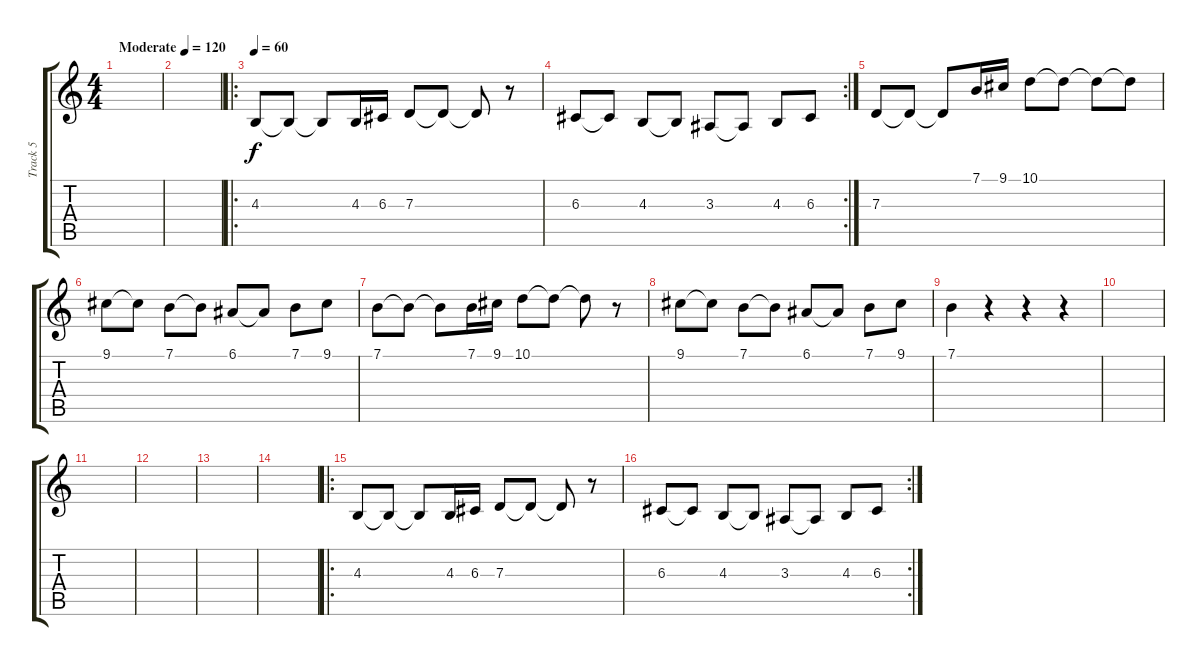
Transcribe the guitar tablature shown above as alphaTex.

\track ("Track 5" "Track 5") {instrument violin}
\staff {score tabs}
\tuning (E4 B3 G3 D3 A2 E2) {hide}
\ts (4 4)
\tempo (120 "Moderate")
\tempo 60
\tempo (120 "Moderate")
\clef g2
\ks c
|
|
\ro
\tempo 120
\tempo 60
4.3.8{volume 16} 4.3{t}.8 4.3{t}.8 4.3.16 6.3.16 7.3.8 7.3{t}.8 7.3{t}.8 r.8 |
\rc 2
6.3.8 6.3{t}.8 4.3.8 4.3{t}.8 3.3.8 3.3{t}.8 4.3.8 6.3.8 |
7.3.8 7.3{t}.8 7.3{t}.8 7.1.16 9.1.16 10.1.8 10.1{t}.8 10.1{t}.8 10.1{t}.8 |
9.1.8 9.1{t}.8 7.1.8 7.1{t}.8 6.1.8 6.1{t}.8 7.1.8 9.1.8 |
7.1.8 7.1{t}.8 7.1{t}.8 7.1.16 9.1.16 10.1.8 10.1{t}.8 10.1{t}.8 r.8 |
9.1.8 9.1{t}.8 7.1.8 7.1{t}.8 6.1.8 6.1{t}.8 7.1.8 9.1.8 |
7.1.4 r.4 r.4 r.4 |
|
|
|
|
|
\ro
4.3.8 4.3{t}.8 4.3{t}.8 4.3.16 6.3.16 7.3.8 7.3{t}.8 7.3{t}.8 r.8 |
\rc 2
6.3.8 6.3{t}.8 4.3.8 4.3{t}.8 3.3.8 3.3{t}.8 4.3.8 6.3.8
